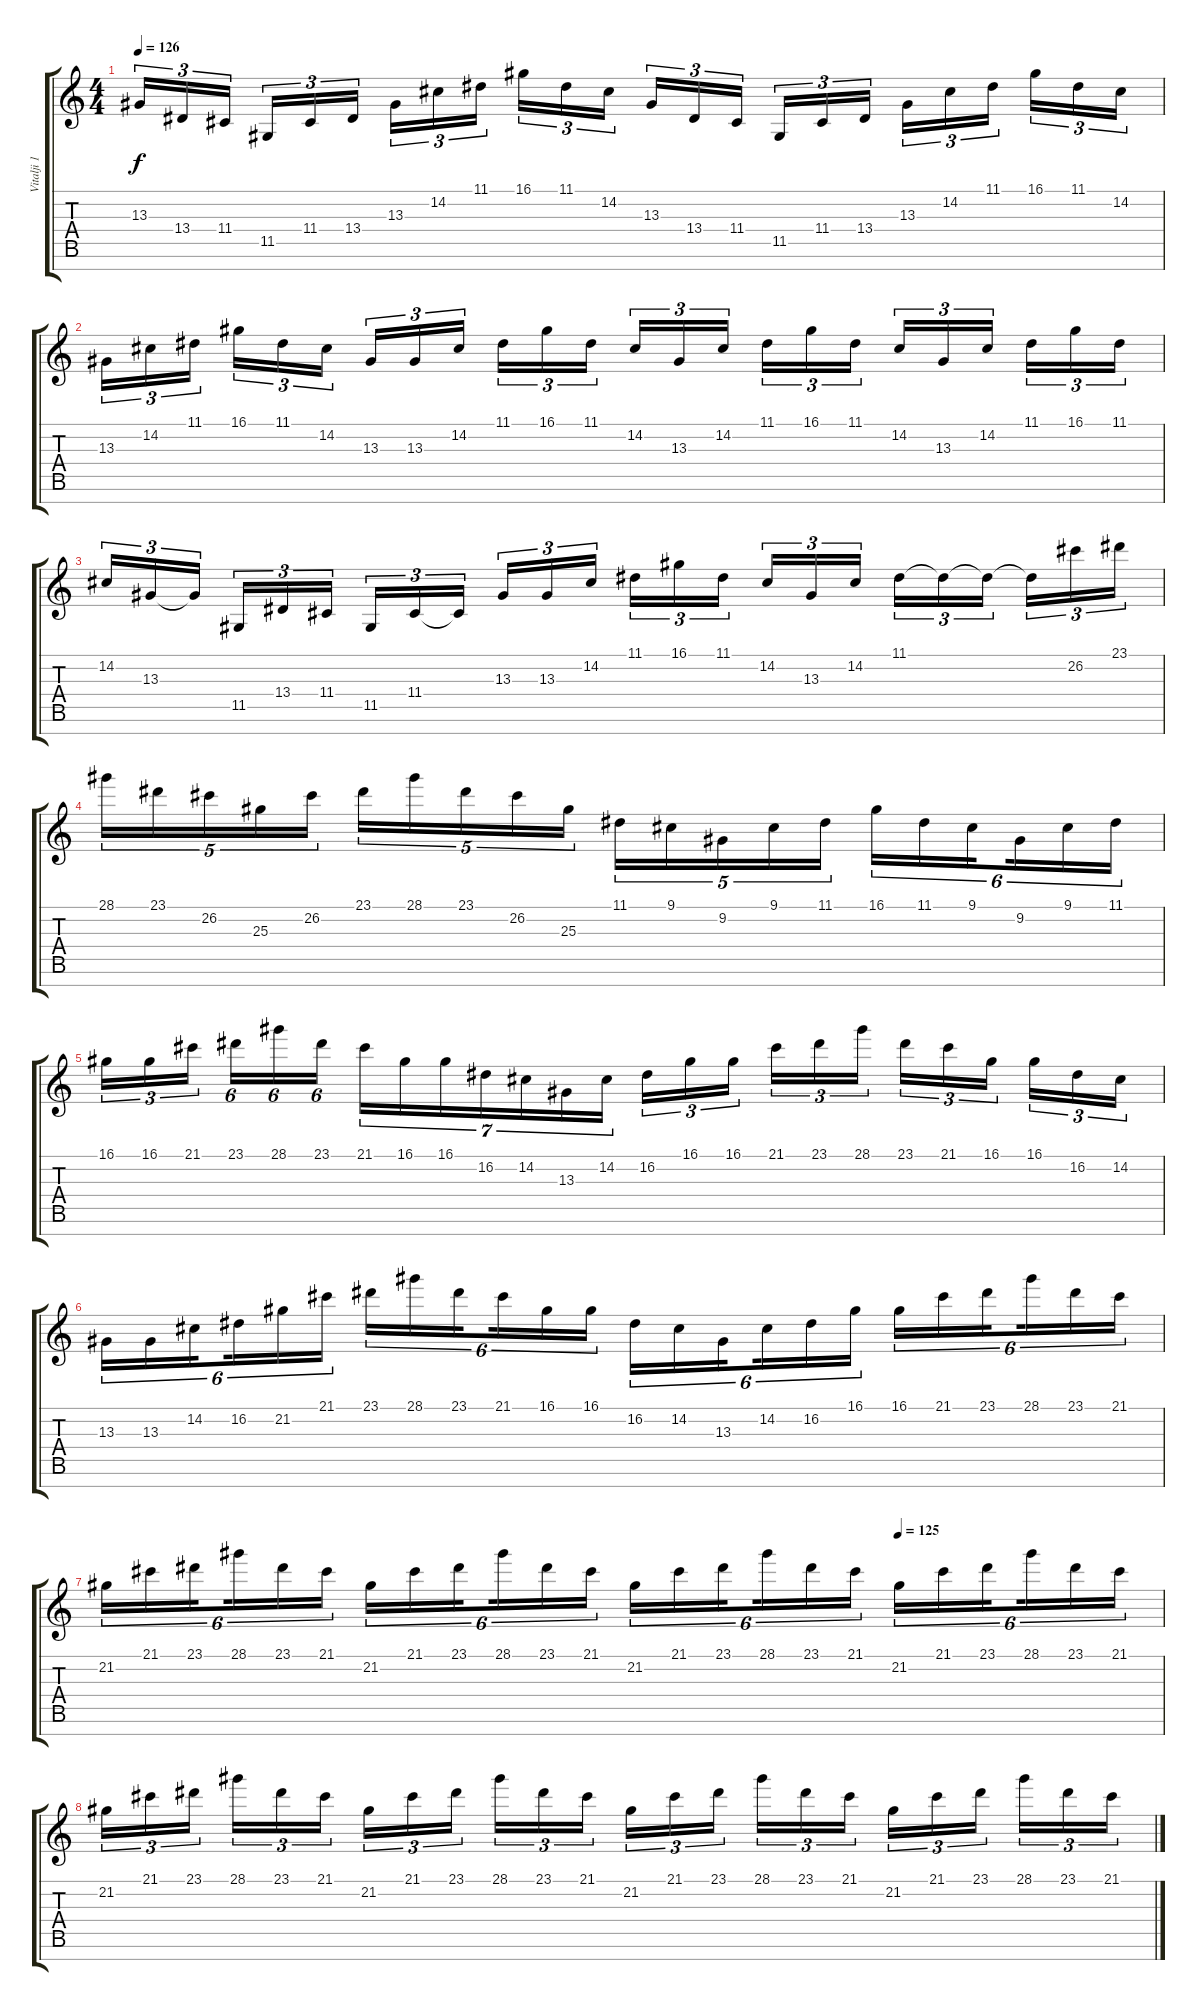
\track ("Vitalji 1" "Vitalji 1") {instrument lead1square}
\staff {score tabs}
\tuning (E4 B3 G3 D3 A2 E2 B1) {hide}
\ts (4 4)
\tempo 126
\clef g2
\ks c
13.3.16{tu (3 2) dy f} 13.4.16{tu (3 2)} 11.4.16{tu (3 2) beam splitsecondary} 11.5.16{tu (3 2)} 11.4.16{tu (3 2)} 13.4.16{tu (3 2)} 13.3.16{tu (3 2)} 14.2.16{tu (3 2)} 11.1.16{tu (3 2) beam splitsecondary} 16.1.16{tu (3 2)} 11.1.16{tu (3 2)} 14.2.16{tu (3 2)} 13.3.16{tu (3 2)} 13.4.16{tu (3 2)} 11.4.16{tu (3 2) beam splitsecondary} 11.5.16{tu (3 2)} 11.4.16{tu (3 2)} 13.4.16{tu (3 2)} 13.3.16{tu (3 2)} 14.2.16{tu (3 2)} 11.1.16{tu (3 2) beam splitsecondary} 16.1.16{tu (3 2)} 11.1.16{tu (3 2)} 14.2.16{tu (3 2)} |
13.3.16{tu (3 2)} 14.2.16{tu (3 2)} 11.1.16{tu (3 2) beam splitsecondary} 16.1.16{tu (3 2)} 11.1.16{tu (3 2)} 14.2.16{tu (3 2)} 13.3.16{tu (3 2)} 13.3.16{tu (3 2)} 14.2.16{tu (3 2) beam splitsecondary} 11.1.16{tu (3 2)} 16.1.16{tu (3 2)} 11.1.16{tu (3 2)} 14.2.16{tu (3 2)} 13.3.16{tu (3 2)} 14.2.16{tu (3 2) beam splitsecondary} 11.1.16{tu (3 2)} 16.1.16{tu (3 2)} 11.1.16{tu (3 2)} 14.2.16{tu (3 2)} 13.3.16{tu (3 2)} 14.2.16{tu (3 2) beam splitsecondary} 11.1.16{tu (3 2)} 16.1.16{tu (3 2)} 11.1.16{tu (3 2)} |
14.2.16{tu (3 2)} 13.3.16{tu (3 2)} 13.3{t}.16{tu (3 2) beam splitsecondary} 11.5.16{tu (3 2)} 13.4.16{tu (3 2)} 11.4.16{tu (3 2)} 11.5.16{tu (3 2)} 11.4.16{tu (3 2)} 11.4{t}.16{tu (3 2) beam splitsecondary} 13.3.16{tu (3 2)} 13.3.16{tu (3 2)} 14.2.16{tu (3 2)} 11.1.16{tu (3 2)} 16.1.16{tu (3 2)} 11.1.16{tu (3 2) beam splitsecondary} 14.2.16{tu (3 2)} 13.3.16{tu (3 2)} 14.2.16{tu (3 2)} 11.1.16{tu (3 2)} 11.1{t}.16{tu (3 2)} 11.1{t}.16{tu (3 2) beam splitsecondary} 11.1{t}.16{tu (3 2)} 26.2.16{tu (3 2)} 23.1.16{tu (3 2)} |
28.1.16{tu (5 4)} 23.1.16{tu (5 4)} 26.2.16{tu (5 4)} 25.3.16{tu (5 4)} 26.2.16{tu (5 4)} 23.1.16{tu (5 4)} 28.1.16{tu (5 4)} 23.1.16{tu (5 4)} 26.2.16{tu (5 4)} 25.3.16{tu (5 4)} 11.1.16{tu (5 4)} 9.1.16{tu (5 4)} 9.2.16{tu (5 4)} 9.1.16{tu (5 4)} 11.1.16{tu (5 4)} 16.1.16{tu (6 4)} 11.1.16{tu (6 4)} 9.1.16{tu (6 4) beam splitsecondary} 9.2.16{tu (6 4)} 9.1.16{tu (6 4)} 11.1.16{tu (6 4)} |
16.1.16{tu (3 2)} 16.1.16{tu (3 2)} 21.1.16{tu (3 2) beam splitsecondary} 23.1.16{tu (6 4)} 28.1.16{tu (6 4)} 23.1.16{tu (6 4)} 21.1.16{tu (7 4)} 16.1.16{tu (7 4)} 16.1.16{tu (7 4)} 16.2.16{tu (7 4)} 14.2.16{tu (7 4)} 13.3.16{tu (7 4)} 14.2.16{tu (7 4)} 16.2.16{tu (3 2)} 16.1.16{tu (3 2)} 16.1.16{tu (3 2) beam splitsecondary} 21.1.16{tu (3 2)} 23.1.16{tu (3 2)} 28.1.16{tu (3 2)} 23.1.16{tu (3 2)} 21.1.16{tu (3 2)} 16.1.16{tu (3 2) beam splitsecondary} 16.1.16{tu (3 2)} 16.2.16{tu (3 2)} 14.2.16{tu (3 2)} |
13.3.16{tu (6 4)} 13.3.16{tu (6 4)} 14.2.16{tu (6 4) beam splitsecondary} 16.2.16{tu (6 4)} 21.2.16{tu (6 4)} 21.1.16{tu (6 4)} 23.1.16{tu (6 4)} 28.1.16{tu (6 4)} 23.1.16{tu (6 4) beam splitsecondary} 21.1.16{tu (6 4)} 16.1.16{tu (6 4)} 16.1.16{tu (6 4)} 16.2.16{tu (6 4)} 14.2.16{tu (6 4)} 13.3.16{tu (6 4) beam splitsecondary} 14.2.16{tu (6 4)} 16.2.16{tu (6 4)} 16.1.16{tu (6 4)} 16.1.16{tu (6 4)} 21.1.16{tu (6 4)} 23.1.16{tu (6 4) beam splitsecondary} 28.1.16{tu (6 4)} 23.1.16{tu (6 4)} 21.1.16{tu (6 4)} |
\tempo (125 0.75)
21.2.16{tu (6 4)} 21.1.16{tu (6 4)} 23.1.16{tu (6 4) beam splitsecondary} 28.1.16{tu (6 4)} 23.1.16{tu (6 4)} 21.1.16{tu (6 4)} 21.2.16{tu (6 4)} 21.1.16{tu (6 4)} 23.1.16{tu (6 4) beam splitsecondary} 28.1.16{tu (6 4)} 23.1.16{tu (6 4)} 21.1.16{tu (6 4)} 21.2.16{tu (6 4)} 21.1.16{tu (6 4)} 23.1.16{tu (6 4) beam splitsecondary} 28.1.16{tu (6 4)} 23.1.16{tu (6 4)} 21.1.16{tu (6 4)} 21.2.16{tu (6 4)} 21.1.16{tu (6 4)} 23.1.16{tu (6 4) beam splitsecondary} 28.1.16{tu (6 4)} 23.1.16{tu (6 4)} 21.1.16{tu (6 4)} |
21.2.16{tu (3 2)} 21.1.16{tu (3 2)} 23.1.16{tu (3 2) beam splitsecondary} 28.1.16{tu (3 2)} 23.1.16{tu (3 2)} 21.1.16{tu (3 2)} 21.2.16{tu (3 2)} 21.1.16{tu (3 2)} 23.1.16{tu (3 2) beam splitsecondary} 28.1.16{tu (3 2)} 23.1.16{tu (3 2)} 21.1.16{tu (3 2)} 21.2.16{tu (3 2)} 21.1.16{tu (3 2)} 23.1.16{tu (3 2) beam splitsecondary} 28.1.16{tu (3 2)} 23.1.16{tu (3 2)} 21.1.16{tu (3 2)} 21.2.16{tu (3 2)} 21.1.16{tu (3 2)} 23.1.16{tu (3 2) beam splitsecondary} 28.1.16{tu (3 2)} 23.1.16{tu (3 2)} 21.1.16{tu (3 2)}
